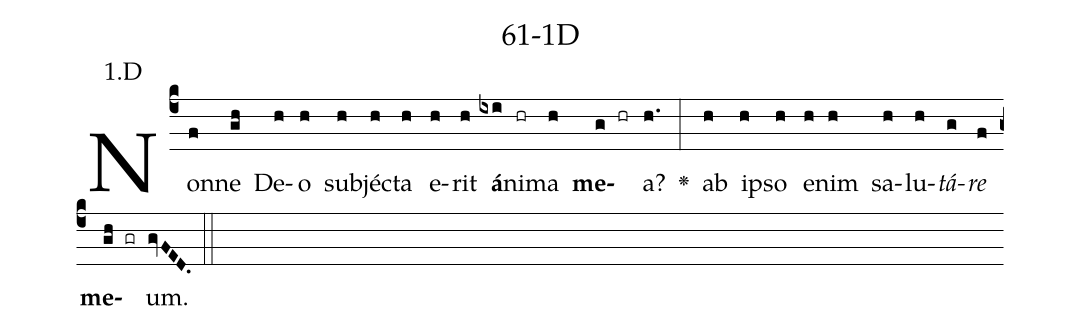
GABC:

name: 61-1D;
annotation: 1.D;
%%
(c4)Non(f)ne(gh) De(h)o(h) sub(h)jéc(h)ta(h) e(h)rit(h) <b>á</b>(ixi)ni(hr)ma(h) <b>me</b>(g hr)a?(h.) <v>\greheightstar</v>(:) ab(h) ip(h)so(h) e(h)nim(h) sa(h)lu(h)<i>tá</i>(g)<i>re</i>(f) <b>me</b>(gh gr)um.(gvFED.) (::)


%E(h) u(h) o(g) u(f) a(gh) e.(gvFED.) (::)
